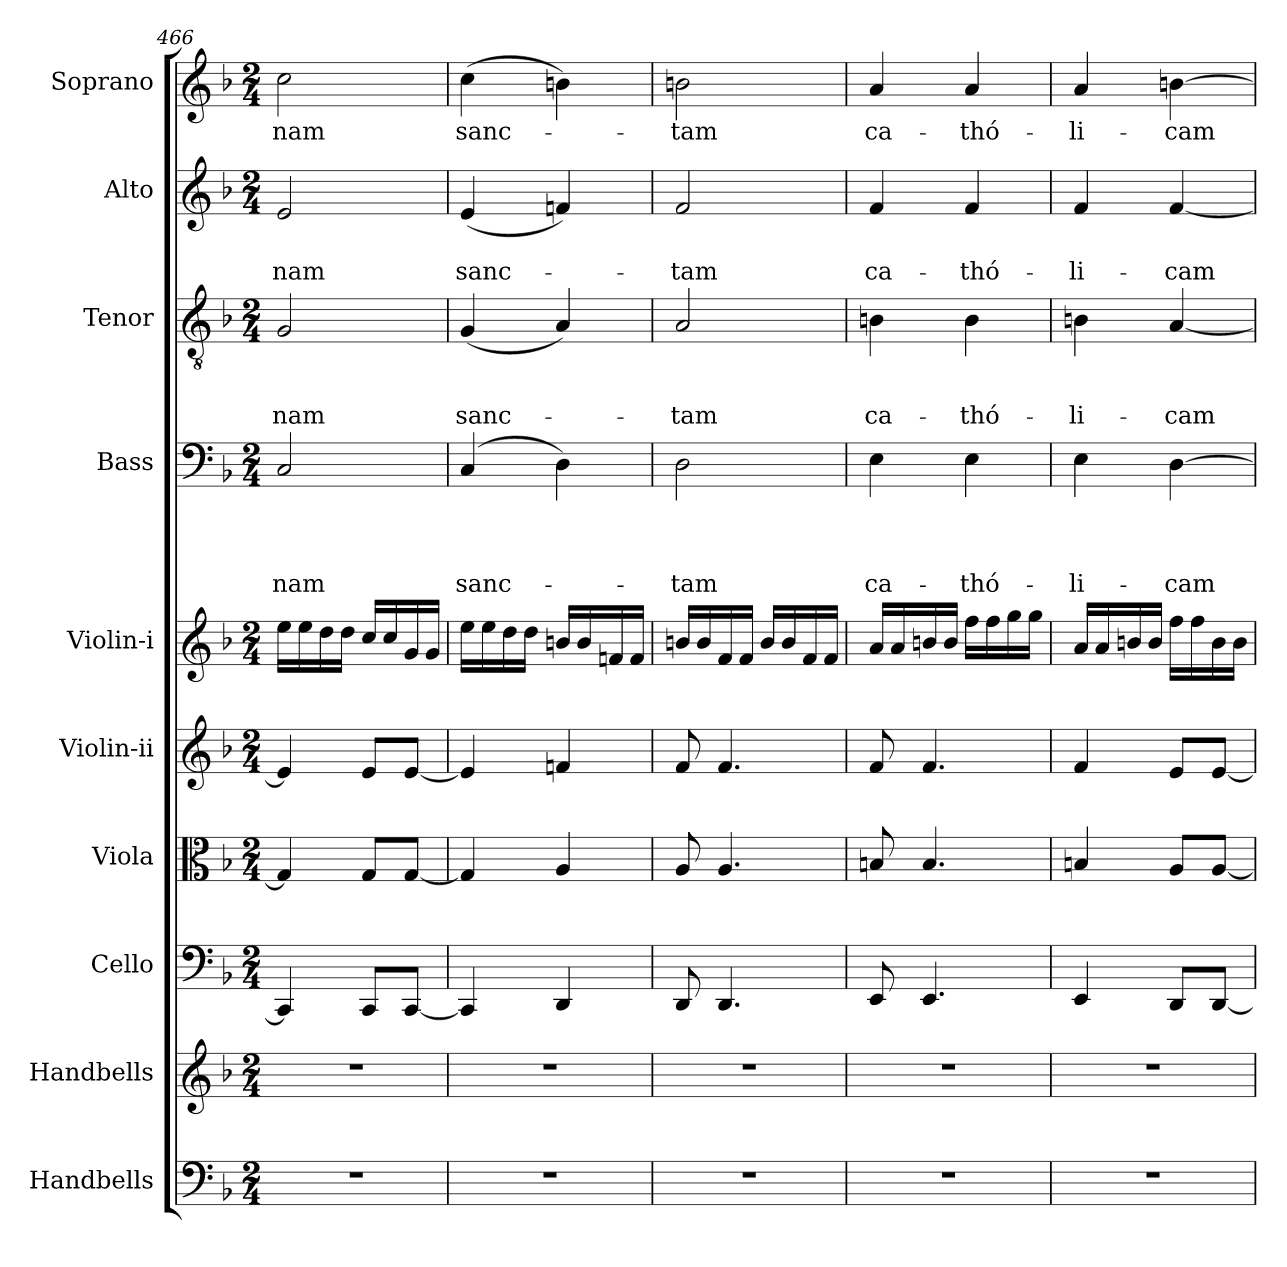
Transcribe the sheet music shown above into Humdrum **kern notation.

**kern	**kern	**kern	**kern	**kern	**kern	**kern	**text	**text	**text	**text	**kern	**text	**text	**text	**kern	**text	**text	**kern	**text
*part10	*part9	*part8	*part7	*part6	*part5	*part4	*part4	*part4	*part4	*part4	*part3	*part3	*part3	*part3	*part2	*part2	*part2	*part1	*part1
*staff10	*staff9	*staff8	*staff7	*staff6	*staff5	*staff4	*staff4	*staff4	*staff4	*staff4	*staff3	*staff3	*staff3	*staff3	*staff2	*staff2	*staff2	*staff1	*staff1
*I"Handbells	*I"Handbells	*I"Cello	*I"Viola	*I"Violin-ii	*I"Violin-i	*I"Bass	*	*	*	*	*I"Tenor	*	*	*	*I"Alto	*	*	*I"Soprano	*
*	*	*	*I'Vla.	*I'Vln.-ii	*I'Vln.-i	*I'B	*	*	*	*	*I'T	*	*	*	*I'A	*	*	*I'S	*
*clefF4	*clefG2	*clefF4	*clefC3	*clefG2	*clefG2	*clefF4	*	*	*	*	*clefGv2	*	*	*	*clefG2	*	*	*clefG2	*
*k[b-]	*k[b-]	*k[b-]	*k[b-]	*k[b-]	*k[b-]	*k[b-]	*	*	*	*	*k[b-]	*	*	*	*k[b-]	*	*	*k[b-]	*
*F:	*F:	*F:	*F:	*F:	*F:	*F:	*	*	*	*	*F:	*	*	*	*F:	*	*	*F:	*
*M2/4	*M2/4	*M2/4	*M2/4	*M2/4	*M2/4	*M2/4	*	*	*	*	*M2/4	*	*	*	*M2/4	*	*	*M2/4	*
=466	=466	=466	=466	=466	=466	=466	=466	=466	=466	=466	=466	=466	=466	=466	=466	=466	=466	=466	=466
!LO:N:vis=1	!LO:N:vis=1	!	!	!	!	!	!	!	!	!LO:LY:b	!	!	!	!LO:LY:b	!	!	!LO:LY:b	!	!LO:LY:b
2r	2r	4CC/]	4G/]	4e/]	16ee\LL	2C/	.	.	.	-nam	2G/	.	.	-nam	2e/	.	-nam	2cc\	-nam
.	.	.	.	.	16ee\	.	.	.	.	.	.	.	.	.	.	.	.	.	.
.	.	.	.	.	16dd\	.	.	.	.	.	.	.	.	.	.	.	.	.	.
.	.	.	.	.	16dd\JJ	.	.	.	.	.	.	.	.	.	.	.	.	.	.
.	.	8CC/L	8G/L	8e/L	16cc/LL	.	.	.	.	.	.	.	.	.	.	.	.	.	.
.	.	.	.	.	16cc/	.	.	.	.	.	.	.	.	.	.	.	.	.	.
.	.	[<8CC/J	[<8G/J	[<8e/J	16g/	.	.	.	.	.	.	.	.	.	.	.	.	.	.
.	.	.	.	.	16g/JJ	.	.	.	.	.	.	.	.	.	.	.	.	.	.
=467	=467	=467	=467	=467	=467	=467	=467	=467	=467	=467	=467	=467	=467	=467	=467	=467	=467	=467	=467
!LO:N:vis=1	!LO:N:vis=1	!	!	!	!	!	!	!	!	!LO:LY:b	!	!	!	!LO:LY:b	!	!	!LO:LY:b	!	!LO:LY:b
2r	2r	4CC/]	4G/]	4e/]	16ee\LL	(4C/	.	.	.	sanc-	(<4G/	.	.	sanc-	(<4e/	.	sanc-	(>4cc\	sanc-
.	.	.	.	.	16ee\	.	.	.	.	.	.	.	.	.	.	.	.	.	.
.	.	.	.	.	16dd\	.	.	.	.	.	.	.	.	.	.	.	.	.	.
.	.	.	.	.	16dd\JJ	.	.	.	.	.	.	.	.	.	.	.	.	.	.
.	.	4DD/	4A/	4fn/	16bn/LL	4D\)	.	.	.	.	4A/)	.	.	.	4fn/)	.	.	4bn\)	.
.	.	.	.	.	16b/	.	.	.	.	.	.	.	.	.	.	.	.	.	.
.	.	.	.	.	16fn/	.	.	.	.	.	.	.	.	.	.	.	.	.	.
.	.	.	.	.	16f/JJ	.	.	.	.	.	.	.	.	.	.	.	.	.	.
=468	=468	=468	=468	=468	=468	=468	=468	=468	=468	=468	=468	=468	=468	=468	=468	=468	=468	=468	=468
!LO:N:vis=1	!LO:N:vis=1	!	!	!	!	!	!	!	!	!LO:LY:b	!	!	!	!LO:LY:b	!	!	!LO:LY:b	!	!LO:LY:b
2r	2r	8DD/	8A/	8f/	16bn/LL	2D\	.	.	.	-tam	2A/	.	.	-tam	2f/	.	-tam	2bn\	-tam
.	.	.	.	.	16b/	.	.	.	.	.	.	.	.	.	.	.	.	.	.
.	.	4.DD/	4.A/	4.f/	16f/	.	.	.	.	.	.	.	.	.	.	.	.	.	.
.	.	.	.	.	16f/JJ	.	.	.	.	.	.	.	.	.	.	.	.	.	.
.	.	.	.	.	16b/LL	.	.	.	.	.	.	.	.	.	.	.	.	.	.
.	.	.	.	.	16b/	.	.	.	.	.	.	.	.	.	.	.	.	.	.
.	.	.	.	.	16f/	.	.	.	.	.	.	.	.	.	.	.	.	.	.
.	.	.	.	.	16f/JJ	.	.	.	.	.	.	.	.	.	.	.	.	.	.
!!LO:PB:g=z
=469	=469	=469	=469	=469	=469	=469	=469	=469	=469	=469	=469	=469	=469	=469	=469	=469	=469	=469	=469
!LO:N:vis=1	!LO:N:vis=1	!	!	!	!	!	!	!	!	!LO:LY:b	!	!	!	!LO:LY:b	!	!	!LO:LY:b	!	!LO:LY:b
2r	2r	8EE/	8Bn/	8f/	16a/LL	4E\	.	.	.	ca-	4Bn\	.	.	ca-	4f/	.	ca-	4a/	ca-
.	.	.	.	.	16a/	.	.	.	.	.	.	.	.	.	.	.	.	.	.
.	.	4.EE/	4.B/	4.f/	16bn/	.	.	.	.	.	.	.	.	.	.	.	.	.	.
.	.	.	.	.	16b/JJ	.	.	.	.	.	.	.	.	.	.	.	.	.	.
!	!	!	!	!	!	!	!	!	!	!LO:LY:b	!	!	!	!LO:LY:b	!	!	!LO:LY:b	!	!LO:LY:b
.	.	.	.	.	16ff\LL	4E\	.	.	.	-thó-	4B\	.	.	-thó-	4f/	.	-thó-	4a/	-thó-
.	.	.	.	.	16ff\	.	.	.	.	.	.	.	.	.	.	.	.	.	.
.	.	.	.	.	16gg\	.	.	.	.	.	.	.	.	.	.	.	.	.	.
.	.	.	.	.	16gg\JJ	.	.	.	.	.	.	.	.	.	.	.	.	.	.
=470	=470	=470	=470	=470	=470	=470	=470	=470	=470	=470	=470	=470	=470	=470	=470	=470	=470	=470	=470
!LO:N:vis=1	!LO:N:vis=1	!	!	!	!	!	!	!	!	!LO:LY:b	!	!	!	!LO:LY:b	!	!	!LO:LY:b	!	!LO:LY:b
2r	2r	4EE/	4Bn/	4f/	16a/LL	4E\	.	.	.	-li-	4Bn\	.	.	-li-	4f/	.	-li-	4a/	-li-
.	.	.	.	.	16a/	.	.	.	.	.	.	.	.	.	.	.	.	.	.
.	.	.	.	.	16bn/	.	.	.	.	.	.	.	.	.	.	.	.	.	.
.	.	.	.	.	16b/JJ	.	.	.	.	.	.	.	.	.	.	.	.	.	.
!	!	!	!	!	!	!	!	!	!	!LO:LY:b	!	!	!	!LO:LY:b	!	!	!LO:LY:b	!	!LO:LY:b
.	.	8DD/L	8A/L	8e/L	16ff\LL	[>4D\	.	.	.	-cam	[<4A/	.	.	-cam	[<4f/	.	-cam	[>4bn\	-cam
.	.	.	.	.	16ff\	.	.	.	.	.	.	.	.	.	.	.	.	.	.
.	.	[<8DD/J	[<8A/J	[<8e/J	16b\	.	.	.	.	.	.	.	.	.	.	.	.	.	.
.	.	.	.	.	16b\JJ	.	.	.	.	.	.	.	.	.	.	.	.	.	.
=	=	=	=	=	=	=	=	=	=	=	=	=	=	=	=	=	=	=	=
*-	*-	*-	*-	*-	*-	*-	*-	*-	*-	*-	*-	*-	*-	*-	*-	*-	*-	*-	*-
